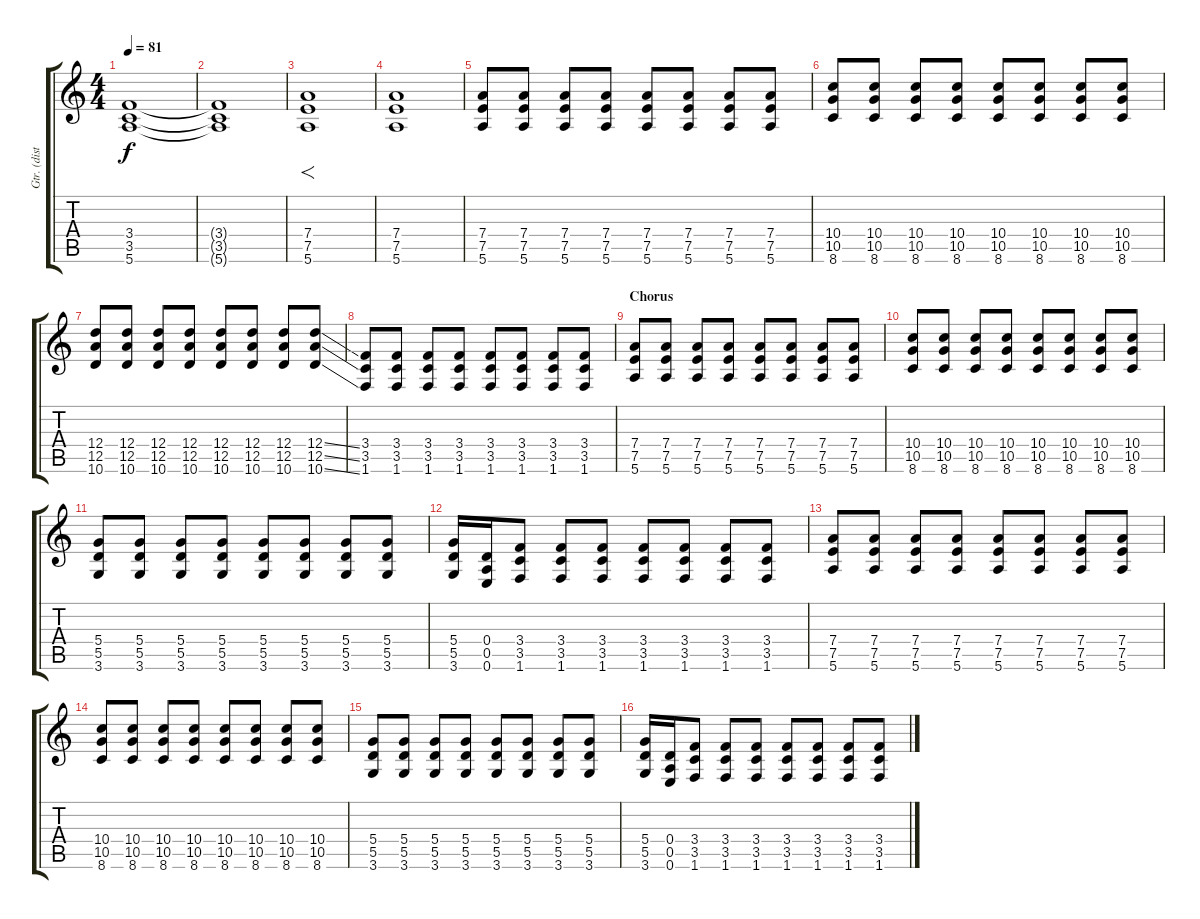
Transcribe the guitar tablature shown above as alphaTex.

\track ("Gtr. (distortion)" "Gtr. (dist") {instrument distortionguitar}
\staff {score tabs}
\tuning (E4 B3 G3 D3 A2 E2) {hide}
\ts (4 4)
\tempo 81
\clef g2
\ks c
(3.4 3.5 5.6).1{dy f} |
(3.4{t} 3.5{t} 5.6{t}).1 |
(7.4 7.5 5.6).1{f} |
(7.4 7.5 5.6).1{volume 13} |
(7.4 7.5 5.6).8 (7.4 7.5 5.6).8 (7.4 7.5 5.6).8 (7.4 7.5 5.6).8 (7.4 7.5 5.6).8 (7.4 7.5 5.6).8 (7.4 7.5 5.6).8 (7.4 7.5 5.6).8 |
(10.4 10.5 8.6).8 (10.4 10.5 8.6).8 (10.4 10.5 8.6).8 (10.4 10.5 8.6).8 (10.4 10.5 8.6).8 (10.4 10.5 8.6).8 (10.4 10.5 8.6).8 (10.4 10.5 8.6).8 |
(12.4 12.5 10.6).8 (12.4 12.5 10.6).8 (12.4 12.5 10.6).8 (12.4 12.5 10.6).8 (12.4 12.5 10.6).8 (12.4 12.5 10.6).8 (12.4 12.5 10.6).8 (12.4{ss} 12.5{ss} 10.6{ss}).8 |
(3.4 3.5 1.6).8 (3.4 3.5 1.6).8 (3.4 3.5 1.6).8 (3.4 3.5 1.6).8 (3.4 3.5 1.6).8 (3.4 3.5 1.6).8 (3.4 3.5 1.6).8 (3.4 3.5 1.6).8 |
\section ("" "Chorus ")
(7.4 7.5 5.6).8 (7.4 7.5 5.6).8 (7.4 7.5 5.6).8 (7.4 7.5 5.6).8 (7.4 7.5 5.6).8 (7.4 7.5 5.6).8 (7.4 7.5 5.6).8 (7.4 7.5 5.6).8 |
(10.4 10.5 8.6).8 (10.4 10.5 8.6).8 (10.4 10.5 8.6).8 (10.4 10.5 8.6).8 (10.4 10.5 8.6).8 (10.4 10.5 8.6).8 (10.4 10.5 8.6).8 (10.4 10.5 8.6).8 |
(5.4 5.5 3.6).8 (5.4 5.5 3.6).8 (5.4 5.5 3.6).8 (5.4 5.5 3.6).8 (5.4 5.5 3.6).8 (5.4 5.5 3.6).8 (5.4 5.5 3.6).8 (5.4 5.5 3.6).8 |
(5.4 5.5 3.6).16 (0.4 0.5 0.6).16 (3.4 3.5 1.6).8 (3.4 3.5 1.6).8 (3.4 3.5 1.6).8 (3.4 3.5 1.6).8 (3.4 3.5 1.6).8 (3.4 3.5 1.6).8 (3.4 3.5 1.6).8 |
(7.4 7.5 5.6).8 (7.4 7.5 5.6).8 (7.4 7.5 5.6).8 (7.4 7.5 5.6).8 (7.4 7.5 5.6).8 (7.4 7.5 5.6).8 (7.4 7.5 5.6).8 (7.4 7.5 5.6).8 |
(10.4 10.5 8.6).8 (10.4 10.5 8.6).8 (10.4 10.5 8.6).8 (10.4 10.5 8.6).8 (10.4 10.5 8.6).8 (10.4 10.5 8.6).8 (10.4 10.5 8.6).8 (10.4 10.5 8.6).8 |
(5.4 5.5 3.6).8 (5.4 5.5 3.6).8 (5.4 5.5 3.6).8 (5.4 5.5 3.6).8 (5.4 5.5 3.6).8 (5.4 5.5 3.6).8 (5.4 5.5 3.6).8 (5.4 5.5 3.6).8 |
(5.4 5.5 3.6).16 (0.4 0.5 0.6).16 (3.4 3.5 1.6).8 (3.4 3.5 1.6).8 (3.4 3.5 1.6).8 (3.4 3.5 1.6).8 (3.4 3.5 1.6).8 (3.4 3.5 1.6).8 (3.4 3.5 1.6).8
